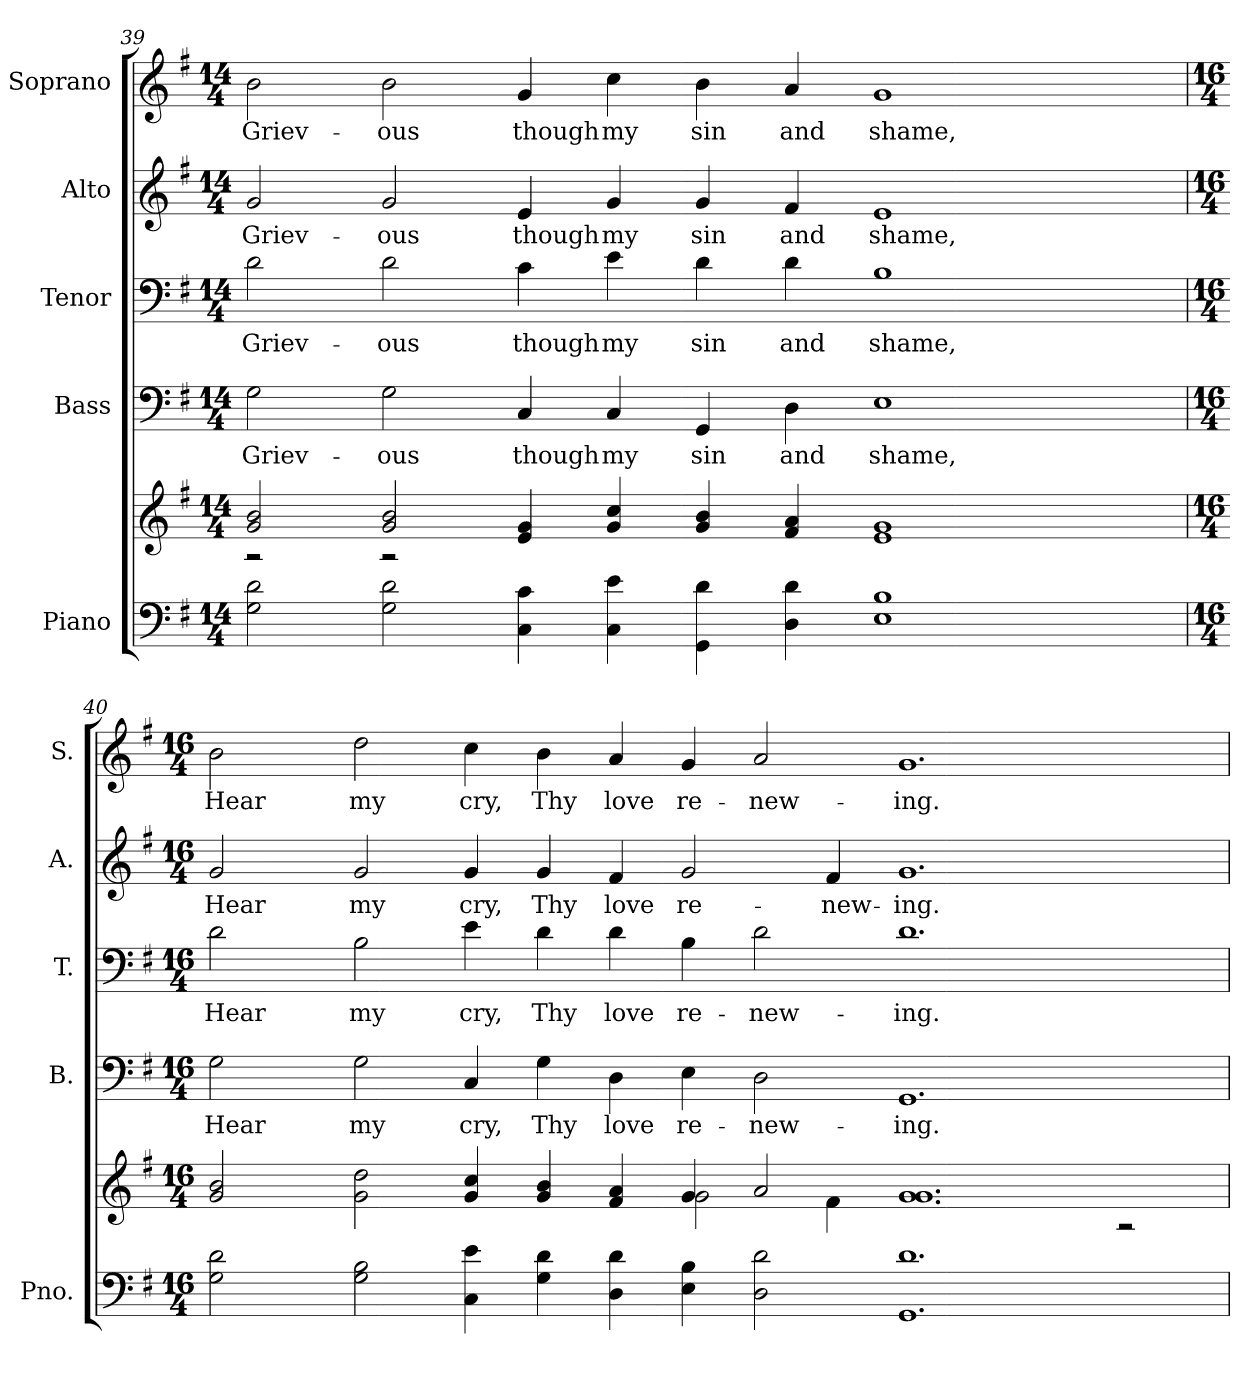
**kern	**kern	**kern	**text	**kern	**text	**kern	**text	**kern	**text
*part5	*part5	*part4	*part4	*part3	*part3	*part2	*part2	*part1	*part1
*staff6	*staff5	*staff4	*staff4	*staff3	*staff3	*staff2	*staff2	*staff1	*staff1
*I"Piano	*	*I"Bass	*	*I"Tenor	*	*I"Alto	*	*I"Soprano	*
*I'Pno.	*	*I'B.	*	*I'T.	*	*I'A.	*	*I'S.	*
!!LO:PB:g=z
*clefF4	*clefG2	*clefF4	*	*clefF4	*	*clefG2	*	*clefG2	*
*k[f#]	*k[f#]	*k[f#]	*	*k[f#]	*	*k[f#]	*	*k[f#]	*
*G:	*G:	*G:	*	*G:	*	*G:	*	*G:	*
*M14/4	*M14/4	*M14/4	*	*M14/4	*	*M14/4	*	*M14/4	*
=39	=39	=39	=39	=39	=39	=39	=39	=39	=39
*	*^	*	*	*	*	*	*	*	*
!	!	!	!	!LO:LY:b:color=#000000	!	!	!	!	!	!
!	!	!	!	!	!	!LO:LY:b:color=#000000	!	!	!	!
!	!	!	!	!	!	!	!	!LO:LY:b:color=#000000	!	!
!	!	!	!	!	!	!	!	!	!	!LO:LY:b:color=#000000
2Gi\ 2di	2gi/ 2bi	2r	2Gi\	Griev-	2di\	Griev-	2gi/	Griev-	2bi\	Griev-
!	!	!	!	!LO:LY:b:color=#000000	!	!	!	!	!	!
!	!	!	!	!	!	!LO:LY:b:color=#000000	!	!	!	!
!	!	!	!	!	!	!	!	!LO:LY:b:color=#000000	!	!
!	!	!	!	!	!	!	!	!	!	!LO:LY:b:color=#000000
2Gi\ 2di	2gi/ 2bi	2r	2Gi\	-ous	2di\	-ous	2gi/	-ous	2bi\	-ous
!	!	!	!	!LO:LY:b:color=#000000	!	!	!	!	!	!
!	!	!	!	!	!	!LO:LY:b:color=#000000	!	!	!	!
!	!	!	!	!	!	!	!	!LO:LY:b:color=#000000	!	!
!	!	!	!	!	!	!	!	!	!	!LO:LY:b:color=#000000
4Ci\ 4ci	4ei/ 4gi	1ryy	4Ci/	though	4ci\	though	4ei/	though	4gi/	though
!	!	!	!	!LO:LY:b:color=#000000	!	!	!	!	!	!
!	!	!	!	!	!	!LO:LY:b:color=#000000	!	!	!	!
!	!	!	!	!	!	!	!	!LO:LY:b:color=#000000	!	!
!	!	!	!	!	!	!	!	!	!	!LO:LY:b:color=#000000
4Ci\ 4ei	4gi/ 4cci	.	4Ci/	my	4ei\	my	4gi/	my	4cci\	my
!	!	!	!	!LO:LY:b:color=#000000	!	!	!	!	!	!
!	!	!	!	!	!	!LO:LY:b:color=#000000	!	!	!	!
!	!	!	!	!	!	!	!	!LO:LY:b:color=#000000	!	!
!	!	!	!	!	!	!	!	!	!	!LO:LY:b:color=#000000
4GGi\ 4di	4gi/ 4bi	.	4GGi/	sin	4di\	sin	4gi/	sin	4bi\	sin
!	!	!	!	!LO:LY:b:color=#000000	!	!	!	!	!	!
!	!	!	!	!	!	!LO:LY:b:color=#000000	!	!	!	!
!	!	!	!	!	!	!	!	!LO:LY:b:color=#000000	!	!
!	!	!	!	!	!	!	!	!	!	!LO:LY:b:color=#000000
4Di\ 4di	4f#i/ 4ai	.	4Di\	and	4di\	and	4f#i/	and	4ai/	and
!	!	!	!	!LO:LY:b:color=#000000	!	!	!	!	!	!
!	!	!	!	!	!	!LO:LY:b:color=#000000	!	!	!	!
!	!	!	!	!	!	!	!	!LO:LY:b:color=#000000	!	!
!	!	!	!	!	!	!	!	!	!	!LO:LY:b:color=#000000
1Ei 1Bi	1ei 1gi	2ryy	1Ei	shame,	1Bi	shame,	1ei	shame,	1gi	shame,
.	.	4ryy	.	.	.	.	.	.	.	.
.	.	4ryy	.	.	.	.	.	.	.	.
=40	=40	=40	=40	=40	=40	=40	=40	=40	=40	=40
*M16/4	*M16/4	*	*M16/4	*	*M16/4	*	*M16/4	*	*M16/4	*
!	!	!	!	!LO:LY:b:color=#000000	!	!	!	!	!	!
!	!	!	!	!	!	!LO:LY:b:color=#000000	!	!	!	!
!	!	!	!	!	!	!	!	!LO:LY:b:color=#000000	!	!
!	!	!	!	!	!	!	!	!	!	!LO:LY:b:color=#000000
2Gi\ 2di	2gi/ 2bi	4ryy	2Gi\	Hear	2di\	Hear	2gi/	Hear	2bi\	Hear
.	.	4ryy	.	.	.	.	.	.	.	.
!	!	!	!	!LO:LY:b:color=#000000	!	!	!	!	!	!
!	!	!	!	!	!	!LO:LY:b:color=#000000	!	!	!	!
!	!	!	!	!	!	!	!	!LO:LY:b:color=#000000	!	!
!	!	!	!	!	!	!	!	!	!	!LO:LY:b:color=#000000
2Gi\ 2Bi	2gi\ 2ddi	2ryy	2Gi\	my	2Bi\	my	2gi/	my	2ddi\	my
!	!	!	!	!LO:LY:b:color=#000000	!	!	!	!	!	!
!	!	!	!	!	!	!LO:LY:b:color=#000000	!	!	!	!
!	!	!	!	!	!	!	!	!LO:LY:b:color=#000000	!	!
!	!	!	!	!	!	!	!	!	!	!LO:LY:b:color=#000000
4Ci\ 4ei	4gi/ 4cci	2ryy	4Ci/	cry,	4ei\	cry,	4gi/	cry,	4cci\	cry,
!	!	!	!	!LO:LY:b:color=#000000	!	!	!	!	!	!
!	!	!	!	!	!	!LO:LY:b:color=#000000	!	!	!	!
!	!	!	!	!	!	!	!	!LO:LY:b:color=#000000	!	!
!	!	!	!	!	!	!	!	!	!	!LO:LY:b:color=#000000
4Gi\ 4di	4gi/ 4bi	.	4Gi\	Thy	4di\	Thy	4gi/	Thy	4bi\	Thy
!	!	!	!	!LO:LY:b:color=#000000	!	!	!	!	!	!
!	!	!	!	!	!	!LO:LY:b:color=#000000	!	!	!	!
!	!	!	!	!	!	!	!	!LO:LY:b:color=#000000	!	!
!	!	!	!	!	!	!	!	!	!	!LO:LY:b:color=#000000
4Di\ 4di	4f#i/ 4ai	4ryy	4Di\	love	4di\	love	4f#i/	love	4ai/	love
!	!	!	!	!LO:LY:b:color=#000000	!	!	!	!	!	!
!	!	!	!	!	!	!LO:LY:b:color=#000000	!	!	!	!
!	!	!	!	!	!	!	!	!LO:LY:b:color=#000000	!	!
!	!	!	!	!	!	!	!	!	!	!LO:LY:b:color=#000000
4Ei\ 4Bi	4gi/	2gi\	4Ei\	re-	4Bi\	re-	2gi/	re-	4gi/	re-
!	!	!	!	!LO:LY:b:color=#000000	!	!	!	!	!	!
!	!	!	!	!	!	!LO:LY:b:color=#000000	!	!	!	!
!	!	!	!	!	!	!	!	!	!	!LO:LY:b:color=#000000
2Di\ 2di	2ai/	.	2Di\	-new-	2di\	-new-	.	.	2ai/	-new-
!	!	!	!	!	!	!	!	!LO:LY:b:color=#000000	!	!
.	.	4f#i\	.	.	.	.	4f#i/	-new-	.	.
!	!	!	!	!LO:LY:b:color=#000000	!	!	!	!	!	!
!	!	!	!	!	!	!LO:LY:b:color=#000000	!	!	!	!
!	!	!	!	!	!	!	!	!LO:LY:b:color=#000000	!	!
!	!	!	!	!	!	!	!	!	!	!LO:LY:b:color=#000000
1.GGi 1.di	1.gi 1.gi	2ryy	1.GGi	-ing.	1.di	-ing.	1.gi	-ing.	1.gi	-ing.
.	.	2ryy	.	.	.	.	.	.	.	.
.	.	2r	.	.	.	.	.	.	.	.
*	*v	*v	*	*	*	*	*	*	*	*
=	=	=	=	=	=	=	=	=	=
*-	*-	*-	*-	*-	*-	*-	*-	*-	*-
